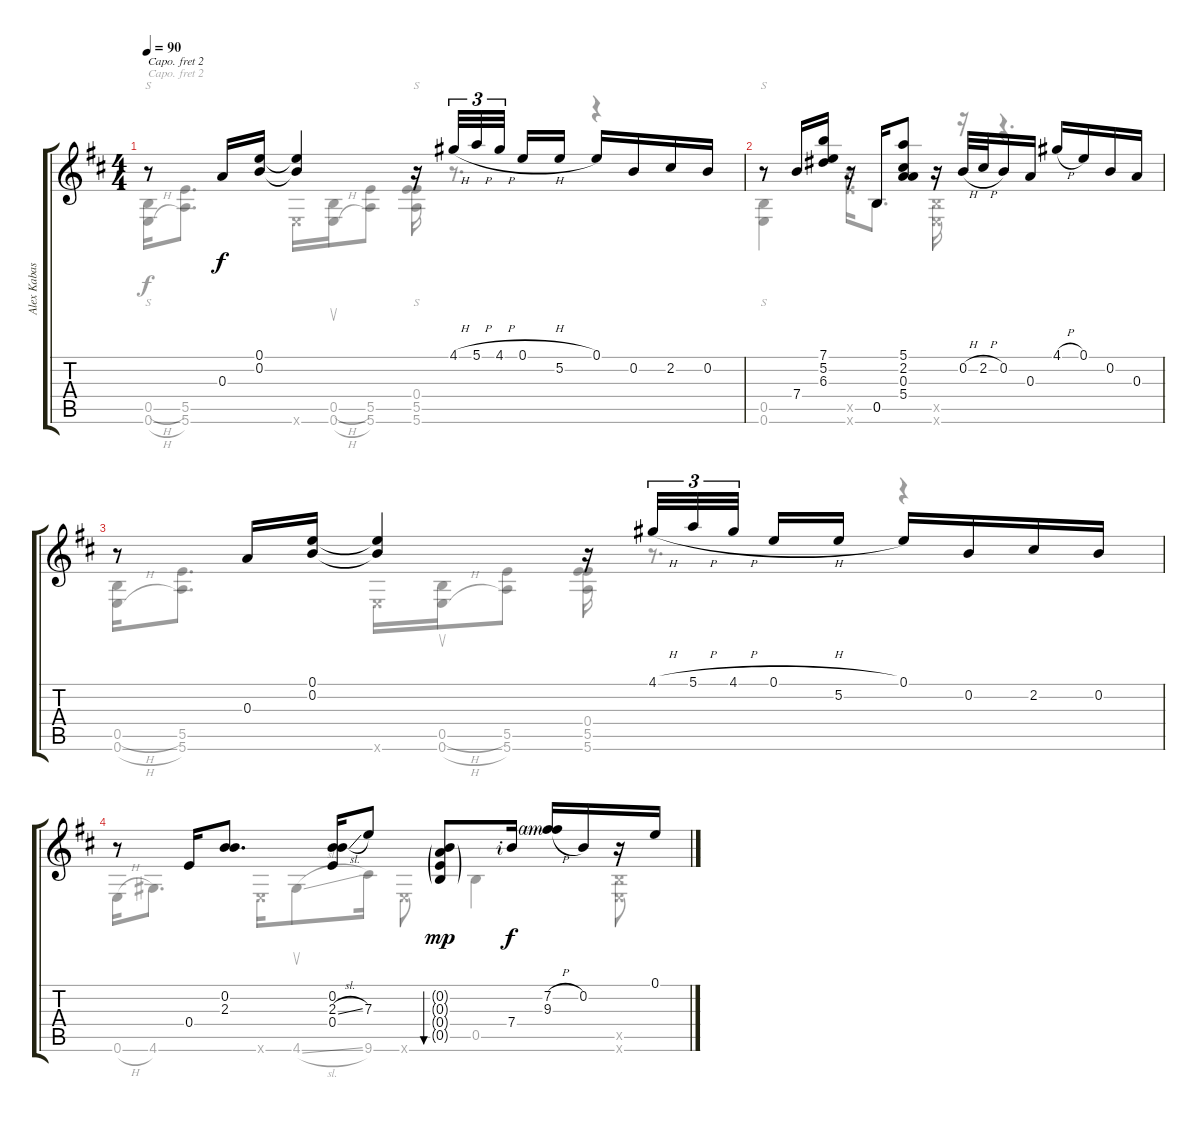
\track ("Alex Kabasser Furch Durango 40 - CM" "Alex Kabas") {instrument acousticguitarsteel}
\staff {score tabs}
\capo 2
\tuning (D4 A3 G3 D3 A2 D2) {hide}
\voice
\ts (4 4)
\tempo 90
\clef g2
\ks d
r.8{dy f} 0.3.16 (0.1 0.2).16 (0.1{t} 0.2{t}).4 r.16 4.1{h}.32{tu (3 2)} 5.1{h}.32{tu (3 2)} 4.1{h}.32{tu (3 2) beam splitsecondary} 0.1{h}.16 5.2.16 0.1.16 0.2.16 2.2.16 0.2.16 |
r.8 7.4.16 (7.1 5.2 6.3).16 r.16{ot 8vb} 0.5.16 (5.1 2.2 0.3 5.4).8 r.16 0.2{h}.32 2.2{h}.32 0.2.16 0.3.16 4.1{h}.16 0.1.16 0.2.16 0.3.16 |
r.8 0.3.16 (0.1 0.2).16 (0.1{t} 0.2{t}).4 r.16 4.1{h}.32{tu (3 2)} 5.1{h}.32{tu (3 2)} 4.1{h}.32{tu (3 2) beam splitsecondary} 0.1{h}.16 5.2.16 0.1.16 0.2.16 2.2.16 0.2.16 |
r.8 0.4.16 (0.2 2.3).8{d} (0.2 2.3{sl} 0.4).16 7.3.8 (0.2{g} 0.3{g} 0.4{g} 0.5{g}).8{bu 240 dy mp} 7.4{rf 2}.16{dy f} (7.2{h rf 4} 9.3{rf 3}).16 0.2.16 r.16 0.1.16
\voice
\clef g2
\ottava regular
\simile none
\ks d
(0.5{h} 0.6{h}).16{s dy f} (5.5 5.6).8{d} 0.6{x}.16 (0.5{h} 0.6{h}).16{su} (5.5 5.6).8 (0.4 5.5 5.6).16{s} r.8{d} r.4 |
(0.5 0.6).4{s} (0.5{x} 0.6{x}).16{ot 8vb} 0.5.8{d} (0.5{x} 0.6{x}).16 r.16 r.4{d} |
(0.5{h} 0.6{h}).16 (5.5 5.6).8{d} 0.6{x}.16 (0.5{h} 0.6{h}).16{su} (5.5 5.6).8 (0.4 5.5 5.6).16 r.8{d} r.4 |
0.6{h}.16 4.6.8{d} 0.6{x}.16 4.6{sl}.8{su} 9.6.16 0.6{x}.8 0.5.4 (0.5{x} 0.6{x}).8
